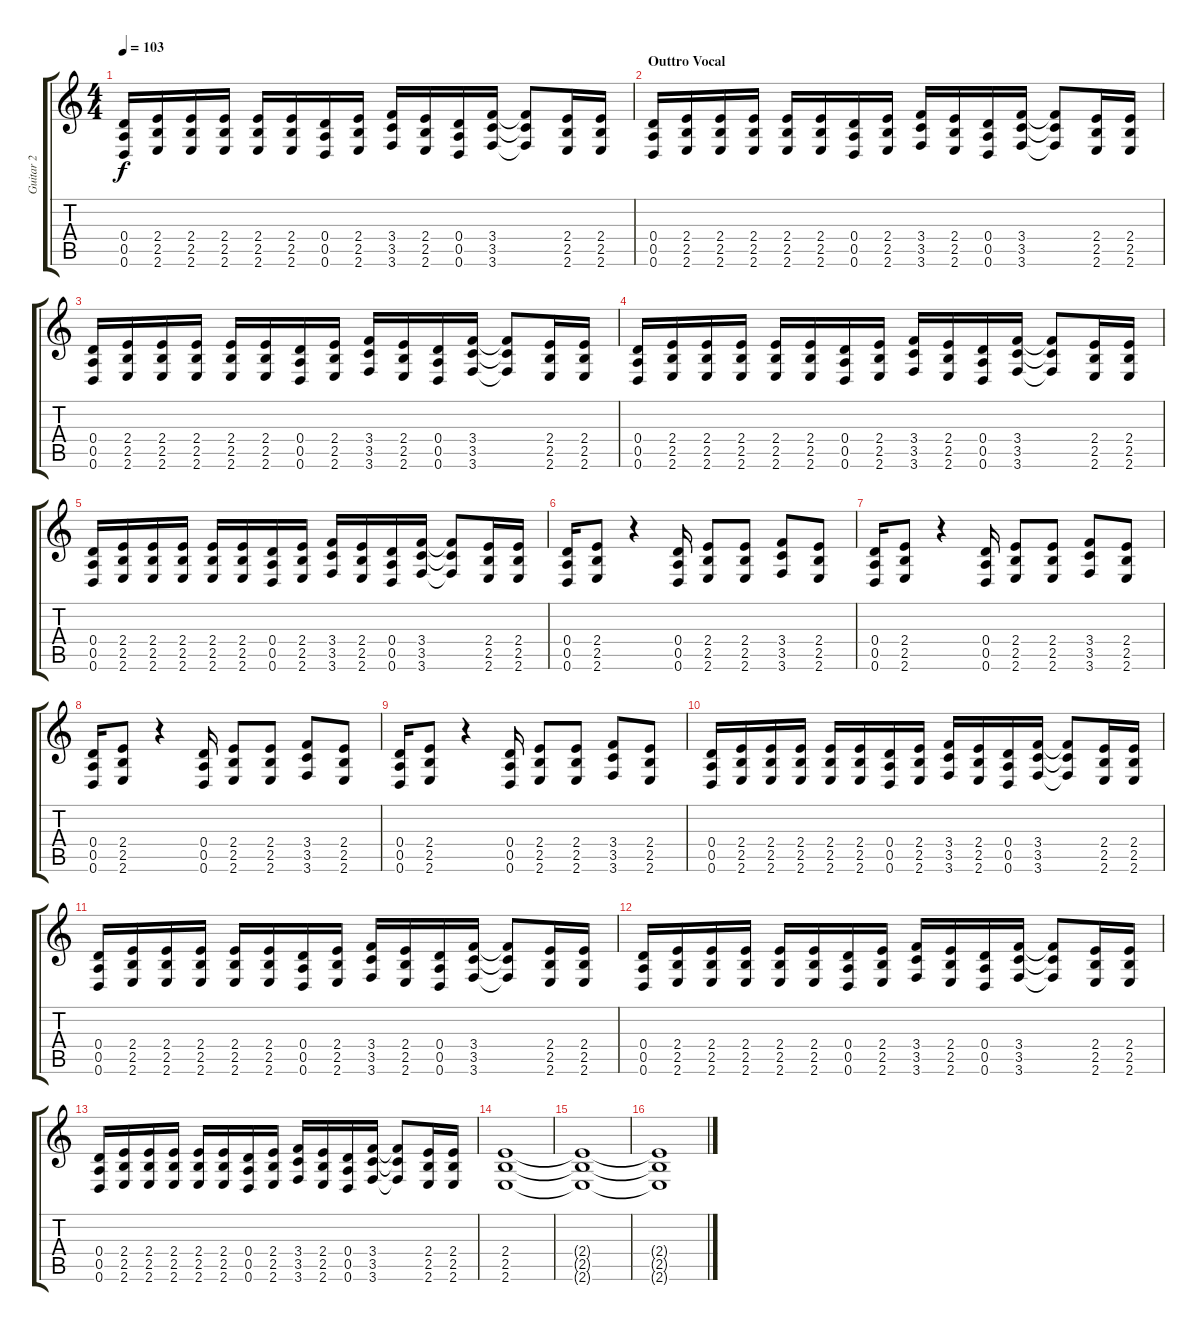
\track ("Guitar 2" "Guitar 2") {instrument distortionguitar}
\staff {score tabs}
\tuning (E4 B3 G3 D3 A2 D2) {hide}
\ts (4 4)
\tempo 103
\clef g2
\ks c
(0.4 0.5 0.6).16{dy f} (2.4 2.5 2.6).16 (2.4 2.5 2.6).16 (2.4 2.5 2.6).16 (2.4 2.5 2.6).16 (2.4 2.5 2.6).16 (0.4 0.5 0.6).16 (2.4 2.5 2.6).16 (3.4 3.5 3.6).16 (2.4 2.5 2.6).16 (0.4 0.5 0.6).16 (3.4 3.5 3.6).16 (3.4{t} 3.5{t} 3.6{t}).8 (2.4 2.5 2.6).16 (2.4 2.5 2.6).16 |
\section ("" "Outtro Vocal")
(0.4 0.5 0.6).16 (2.4 2.5 2.6).16 (2.4 2.5 2.6).16 (2.4 2.5 2.6).16 (2.4 2.5 2.6).16 (2.4 2.5 2.6).16 (0.4 0.5 0.6).16 (2.4 2.5 2.6).16 (3.4 3.5 3.6).16 (2.4 2.5 2.6).16 (0.4 0.5 0.6).16 (3.4 3.5 3.6).16 (3.4{t} 3.5{t} 3.6{t}).8 (2.4 2.5 2.6).16 (2.4 2.5 2.6).16 |
(0.4 0.5 0.6).16 (2.4 2.5 2.6).16 (2.4 2.5 2.6).16 (2.4 2.5 2.6).16 (2.4 2.5 2.6).16 (2.4 2.5 2.6).16 (0.4 0.5 0.6).16 (2.4 2.5 2.6).16 (3.4 3.5 3.6).16 (2.4 2.5 2.6).16 (0.4 0.5 0.6).16 (3.4 3.5 3.6).16 (3.4{t} 3.5{t} 3.6{t}).8 (2.4 2.5 2.6).16 (2.4 2.5 2.6).16 |
(0.4 0.5 0.6).16 (2.4 2.5 2.6).16 (2.4 2.5 2.6).16 (2.4 2.5 2.6).16 (2.4 2.5 2.6).16 (2.4 2.5 2.6).16 (0.4 0.5 0.6).16 (2.4 2.5 2.6).16 (3.4 3.5 3.6).16 (2.4 2.5 2.6).16 (0.4 0.5 0.6).16 (3.4 3.5 3.6).16 (3.4{t} 3.5{t} 3.6{t}).8 (2.4 2.5 2.6).16 (2.4 2.5 2.6).16 |
(0.4 0.5 0.6).16 (2.4 2.5 2.6).16 (2.4 2.5 2.6).16 (2.4 2.5 2.6).16 (2.4 2.5 2.6).16 (2.4 2.5 2.6).16 (0.4 0.5 0.6).16 (2.4 2.5 2.6).16 (3.4 3.5 3.6).16 (2.4 2.5 2.6).16 (0.4 0.5 0.6).16 (3.4 3.5 3.6).16 (3.4{t} 3.5{t} 3.6{t}).8 (2.4 2.5 2.6).16 (2.4 2.5 2.6).16 |
(0.4 0.5 0.6).16 (2.4 2.5 2.6).8 r.4 (0.4 0.5 0.6).16 (2.4 2.5 2.6).8 (2.4 2.5 2.6).8 (3.4 3.5 3.6).8 (2.4 2.5 2.6).8 |
(0.4 0.5 0.6).16 (2.4 2.5 2.6).8 r.4 (0.4 0.5 0.6).16 (2.4 2.5 2.6).8 (2.4 2.5 2.6).8 (3.4 3.5 3.6).8 (2.4 2.5 2.6).8 |
(0.4 0.5 0.6).16 (2.4 2.5 2.6).8 r.4 (0.4 0.5 0.6).16 (2.4 2.5 2.6).8 (2.4 2.5 2.6).8 (3.4 3.5 3.6).8 (2.4 2.5 2.6).8 |
(0.4 0.5 0.6).16 (2.4 2.5 2.6).8 r.4 (0.4 0.5 0.6).16 (2.4 2.5 2.6).8 (2.4 2.5 2.6).8 (3.4 3.5 3.6).8 (2.4 2.5 2.6).8 |
(0.4 0.5 0.6).16 (2.4 2.5 2.6).16 (2.4 2.5 2.6).16 (2.4 2.5 2.6).16 (2.4 2.5 2.6).16 (2.4 2.5 2.6).16 (0.4 0.5 0.6).16 (2.4 2.5 2.6).16 (3.4 3.5 3.6).16 (2.4 2.5 2.6).16 (0.4 0.5 0.6).16 (3.4 3.5 3.6).16 (3.4{t} 3.5{t} 3.6{t}).8 (2.4 2.5 2.6).16 (2.4 2.5 2.6).16 |
(0.4 0.5 0.6).16 (2.4 2.5 2.6).16 (2.4 2.5 2.6).16 (2.4 2.5 2.6).16 (2.4 2.5 2.6).16 (2.4 2.5 2.6).16 (0.4 0.5 0.6).16 (2.4 2.5 2.6).16 (3.4 3.5 3.6).16 (2.4 2.5 2.6).16 (0.4 0.5 0.6).16 (3.4 3.5 3.6).16 (3.4{t} 3.5{t} 3.6{t}).8 (2.4 2.5 2.6).16 (2.4 2.5 2.6).16 |
(0.4 0.5 0.6).16 (2.4 2.5 2.6).16 (2.4 2.5 2.6).16 (2.4 2.5 2.6).16 (2.4 2.5 2.6).16 (2.4 2.5 2.6).16 (0.4 0.5 0.6).16 (2.4 2.5 2.6).16 (3.4 3.5 3.6).16 (2.4 2.5 2.6).16 (0.4 0.5 0.6).16 (3.4 3.5 3.6).16 (3.4{t} 3.5{t} 3.6{t}).8 (2.4 2.5 2.6).16 (2.4 2.5 2.6).16 |
(0.4 0.5 0.6).16 (2.4 2.5 2.6).16 (2.4 2.5 2.6).16 (2.4 2.5 2.6).16 (2.4 2.5 2.6).16 (2.4 2.5 2.6).16 (0.4 0.5 0.6).16 (2.4 2.5 2.6).16 (3.4 3.5 3.6).16 (2.4 2.5 2.6).16 (0.4 0.5 0.6).16 (3.4 3.5 3.6).16 (3.4{t} 3.5{t} 3.6{t}).8 (2.4 2.5 2.6).16 (2.4 2.5 2.6).16 |
(2.4 2.5 2.6).1 |
(2.4{t} 2.5{t} 2.6{t}).1 |
(2.4{t} 2.5{t} 2.6{t}).1
